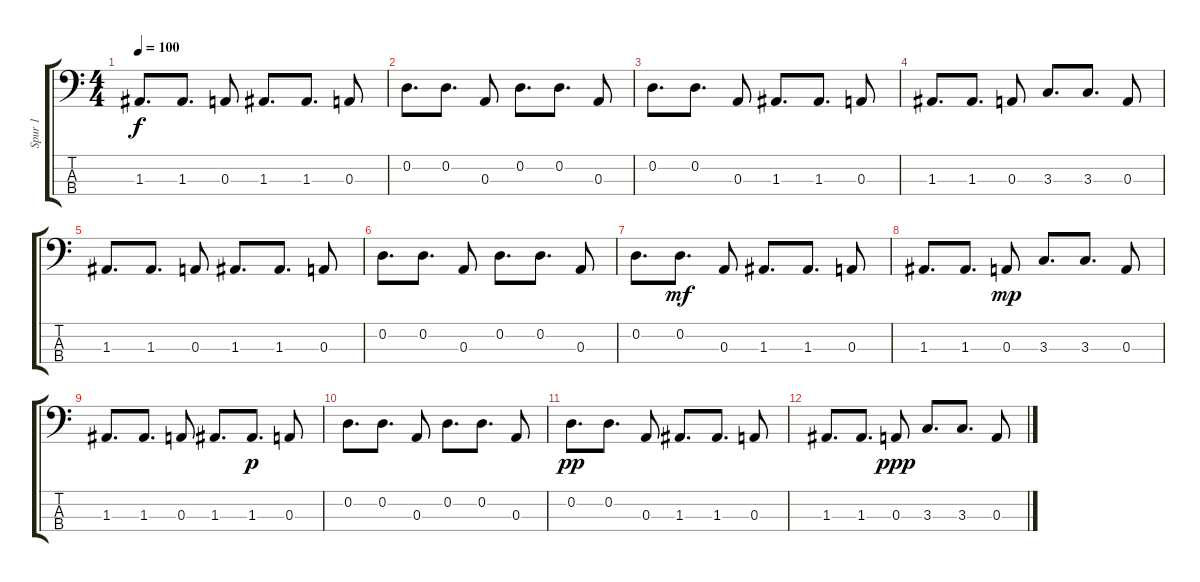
\track ("Spur 1" "Spur 1") {instrument slapbass2}
\staff {score tabs}
\tuning (G2 D2 A1 E1) {hide}
\ts (4 4)
\tempo 100
\clef f4
\ks c
1.3.8{d dy f} 1.3.8{d} 0.3.8 1.3.8{d} 1.3.8{d} 0.3.8 |
0.2.8{d} 0.2.8{d} 0.3.8 0.2.8{d} 0.2.8{d} 0.3.8 |
0.2.8{d} 0.2.8{d} 0.3.8 1.3.8{d} 1.3.8{d} 0.3.8 |
1.3.8{d} 1.3.8{d} 0.3.8 3.3.8{d} 3.3.8{d} 0.3.8 |
1.3.8{d} 1.3.8{d} 0.3.8 1.3.8{d} 1.3.8{d} 0.3.8 |
0.2.8{d} 0.2.8{d} 0.3.8 0.2.8{d} 0.2.8{d} 0.3.8 |
0.2.8{d} 0.2.8{d dy mf} 0.3.8 1.3.8{d} 1.3.8{d} 0.3.8 |
1.3.8{d} 1.3.8{d} 0.3.8{dy mp} 3.3.8{d} 3.3.8{d} 0.3.8 |
1.3.8{d} 1.3.8{d} 0.3.8 1.3.8{d} 1.3.8{d dy p} 0.3.8 |
0.2.8{d} 0.2.8{d} 0.3.8 0.2.8{d} 0.2.8{d} 0.3.8 |
0.2.8{d dy pp} 0.2.8{d} 0.3.8 1.3.8{d} 1.3.8{d} 0.3.8 |
1.3.8{d} 1.3.8{d} 0.3.8{dy ppp} 3.3.8{d} 3.3.8{d} 0.3.8
